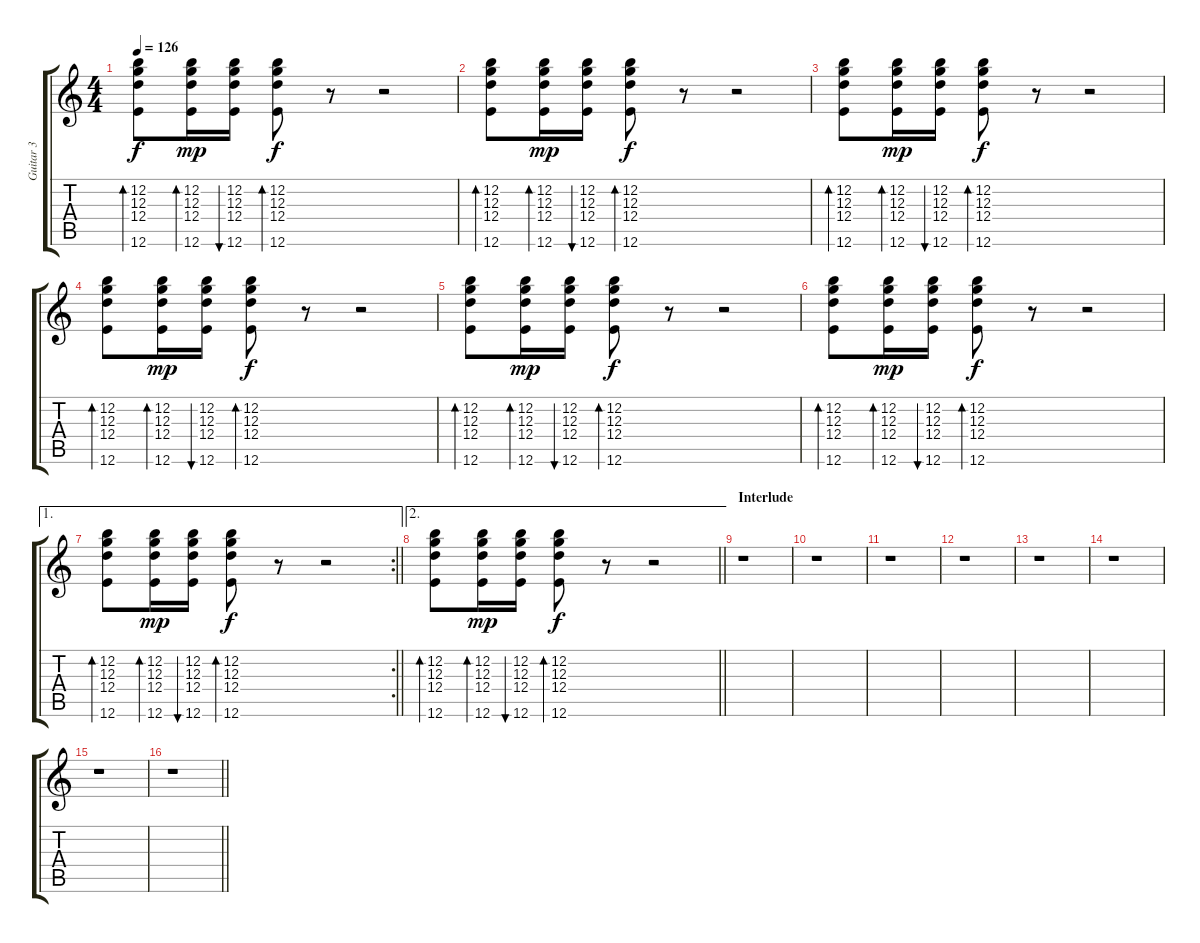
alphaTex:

\track ("Guitar 3" "Guitar 3") {instrument electricguitarclean}
\staff {score tabs}
\tuning (E4 B3 G3 D3 A2 E2) {hide}
\ts (4 4)
\tempo 126
\clef g2
\ks c
(12.2 12.3 12.4 12.6).8{bd 60 dy f} (12.2 12.3 12.4 12.6).16{bd 60 dy mp} (12.2 12.3 12.4 12.6).16{bu 60} (12.2 12.3 12.4 12.6).8{bd 60 dy f} r.8 r.2 |
(12.2 12.3 12.4 12.6).8{bd 60} (12.2 12.3 12.4 12.6).16{bd 60 dy mp} (12.2 12.3 12.4 12.6).16{bu 60} (12.2 12.3 12.4 12.6).8{bd 60 dy f} r.8 r.2 |
(12.2 12.3 12.4 12.6).8{bd 60} (12.2 12.3 12.4 12.6).16{bd 60 dy mp} (12.2 12.3 12.4 12.6).16{bu 60} (12.2 12.3 12.4 12.6).8{bd 60 dy f} r.8 r.2 |
(12.2 12.3 12.4 12.6).8{bd 60} (12.2 12.3 12.4 12.6).16{bd 60 dy mp} (12.2 12.3 12.4 12.6).16{bu 60} (12.2 12.3 12.4 12.6).8{bd 60 dy f} r.8 r.2 |
(12.2 12.3 12.4 12.6).8{bd 60} (12.2 12.3 12.4 12.6).16{bd 60 dy mp} (12.2 12.3 12.4 12.6).16{bu 60} (12.2 12.3 12.4 12.6).8{bd 60 dy f} r.8 r.2 |
(12.2 12.3 12.4 12.6).8{bd 60} (12.2 12.3 12.4 12.6).16{bd 60 dy mp} (12.2 12.3 12.4 12.6).16{bu 60} (12.2 12.3 12.4 12.6).8{bd 60 dy f} r.8 r.2 |
\ae 1
\rc 2
\barLineRight lightlight
(12.2 12.3 12.4 12.6).8{bd 60} (12.2 12.3 12.4 12.6).16{bd 60 dy mp} (12.2 12.3 12.4 12.6).16{bu 60} (12.2 12.3 12.4 12.6).8{bd 60 dy f} r.8 r.2 |
\ae 2
\barLineRight lightlight
(12.2 12.3 12.4 12.6).8{bd 60} (12.2 12.3 12.4 12.6).16{bd 60 dy mp} (12.2 12.3 12.4 12.6).16{bu 60} (12.2 12.3 12.4 12.6).8{bd 60 dy f} r.8 r.2 |
\section ("" "Interlude")
r.1 |
r.1 |
r.1 |
r.1 |
r.1 |
r.1 |
r.1 |
\barLineRight lightlight
r.1
